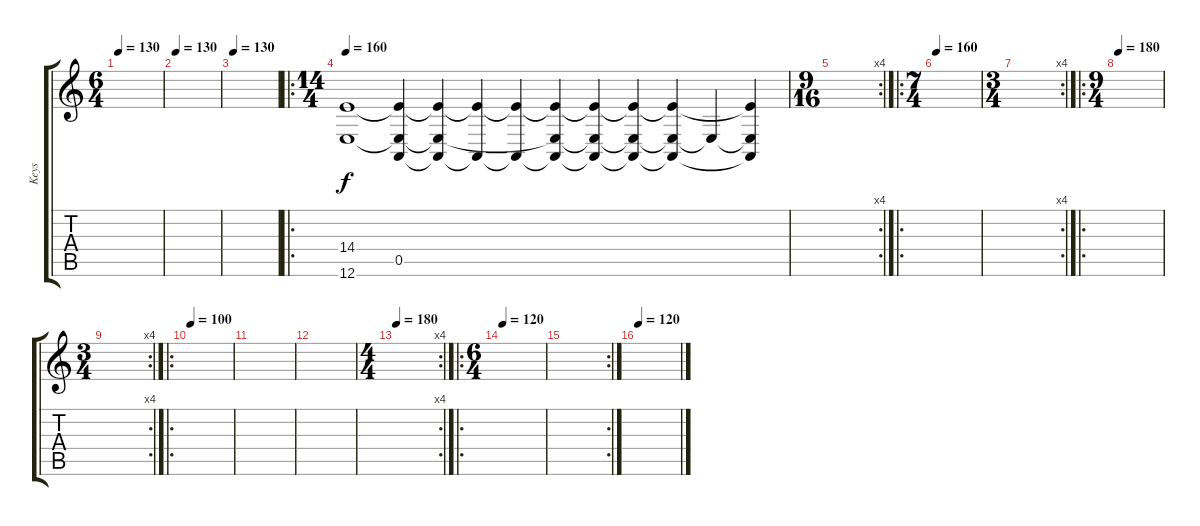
\track ("Keys" "Keys") {instrument choiraahs}
\staff {score tabs}
\tuning (E4 B3 G3 D3 A2 E2) {hide}
\ts (6 4)
\tempo 130
\clef g2
\ks c
|
\tempo 130
|
\tempo 130
|
\ro
\ts (14 4)
\tempo 160
(14.4 12.6).1 (14.4{t} 0.5 12.6{t}).4 (14.4{t} 0.5{t} 12.6{t}).4 (14.4{t} 0.5{t}).4 (14.4{t} 0.5{t}).4 (14.4{t} 0.5{t} 12.6{t}).4 (14.4{t} 0.5{t} 12.6{t}).4 (14.4{t} 0.5{t} 12.6{t}).4 (14.4{t} 0.5{t} 12.6{t}).4 12.6{t}.4 (14.4{t} 0.5{t} 12.6{t}).4 |
\rc 4
\ts (9 16)
|
\ro
\ts (7 4)
\tempo 160
|
\rc 4
\ts (3 4)
|
\ro
\ts (9 4)
\tempo 180
|
\rc 4
\ts (3 4)
|
\ro
\tempo 100
|
|
|
\rc 4
\ts (4 4)
\tempo 180
|
\ro
\ts (6 4)
\tempo 120
|
\rc 2
|
\tempo 120
